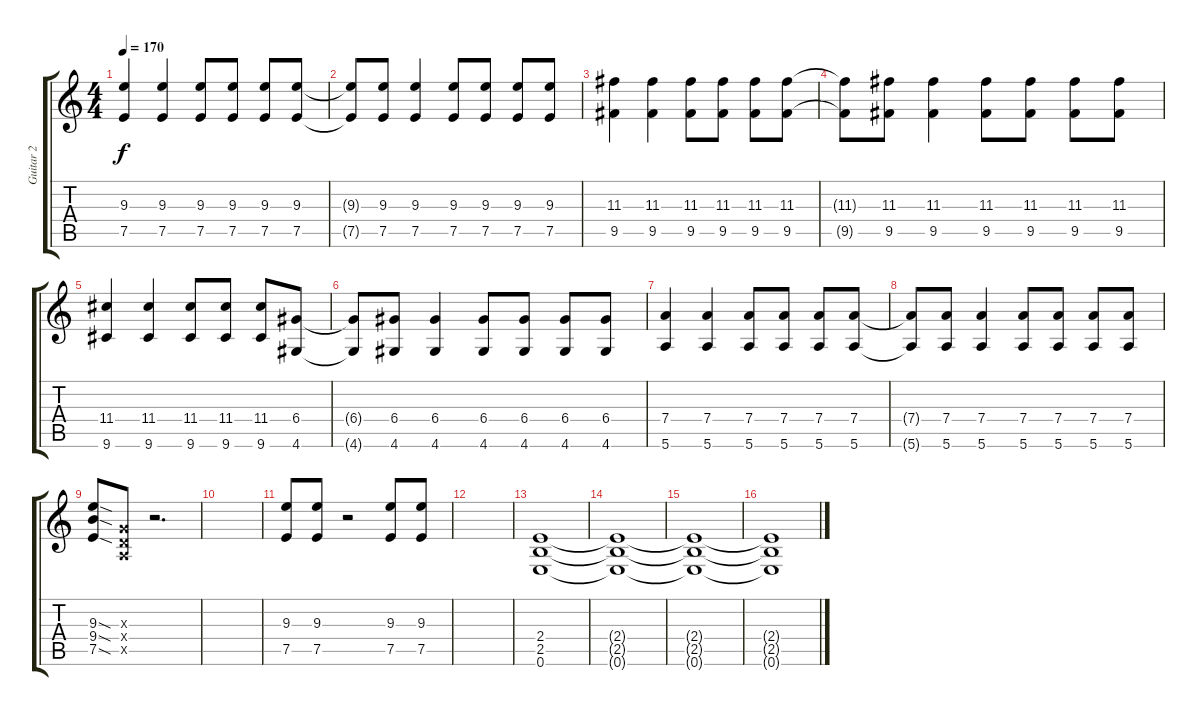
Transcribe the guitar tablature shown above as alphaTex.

\track ("Guitar 2" "Guitar 2") {instrument overdrivenguitar}
\staff {score tabs}
\tuning (E4 B3 G3 D3 A2 E2) {hide}
\ts (4 4)
\tempo 170
\clef g2
\ks c
(9.3 7.5).4{dy f} (9.3 7.5).4 (9.3 7.5).8 (9.3 7.5).8 (9.3 7.5).8 (9.3 7.5).8 |
(9.3{t} 7.5{t}).8 (9.3 7.5).8 (9.3 7.5).4 (9.3 7.5).8 (9.3 7.5).8 (9.3 7.5).8 (9.3 7.5).8 |
(11.3 9.5).4 (11.3 9.5).4 (11.3 9.5).8 (11.3 9.5).8 (11.3 9.5).8 (11.3 9.5).8 |
(11.3{t} 9.5{t}).8 (11.3 9.5).8 (11.3 9.5).4 (11.3 9.5).8 (11.3 9.5).8 (11.3 9.5).8 (11.3 9.5).8 |
(11.4 9.6).4 (11.4 9.6).4 (11.4 9.6).8 (11.4 9.6).8 (11.4 9.6).8 (6.4 4.6).8 |
(6.4{t} 4.6{t}).8 (6.4 4.6).8 (6.4 4.6).4 (6.4 4.6).8 (6.4 4.6).8 (6.4 4.6).8 (6.4 4.6).8 |
(7.4 5.6).4 (7.4 5.6).4 (7.4 5.6).8 (7.4 5.6).8 (7.4 5.6).8 (7.4 5.6).8 |
(7.4{t} 5.6{t}).8 (7.4 5.6).8 (7.4 5.6).4 (7.4 5.6).8 (7.4 5.6).8 (7.4 5.6).8 (7.4 5.6).8 |
(9.3{sod} 9.4{sod} 7.5{sod}).8 (0.3{x} 0.4{x} 0.5{x}).8 r.2{d} |
|
(9.3 7.5).8 (9.3 7.5).8 r.2 (9.3 7.5).8 (9.3 7.5).8 |
|
(2.4 2.5 0.6).1 |
(2.4{t} 2.5{t} 0.6{t}).1 |
(2.4{t} 2.5{t} 0.6{t}).1 |
(2.4{t} 2.5{t} 0.6{t}).1
